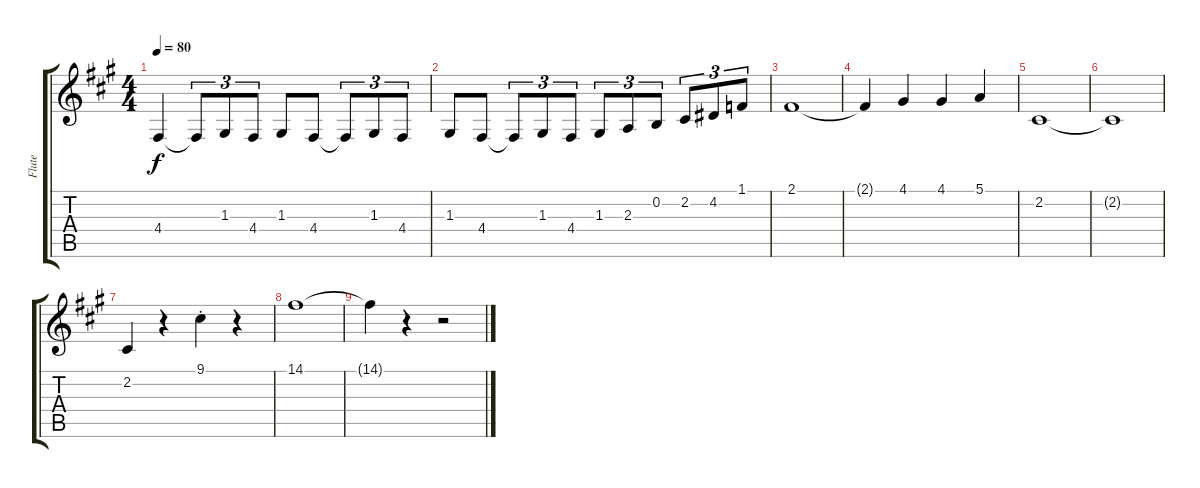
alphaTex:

\track ("Flute" "Flute") {instrument flute}
\staff {score tabs}
\tuning (E4 B3 G3 D3 A2 E2) {hide}
\ts (4 4)
\tempo 80
\clef g2
\ks a
4.4.4{dy f} 4.4{t}.8{tu (3 2)} 1.3.8{tu (3 2)} 4.4.8{tu (3 2)} 1.3.8 4.4.8 4.4{t}.8{tu (3 2)} 1.3.8{tu (3 2)} 4.4.8{tu (3 2)} |
1.3.8 4.4.8 4.4{t}.8{tu (3 2)} 1.3.8{tu (3 2)} 4.4.8{tu (3 2)} 1.3.8{tu (3 2)} 2.3.8{tu (3 2)} 0.2.8{tu (3 2)} 2.2.8{tu (3 2)} 4.2.8{tu (3 2)} 1.1.8{tu (3 2)} |
2.1.1 |
2.1{t}.4 4.1.4 4.1.4 5.1.4 |
2.2.1 |
2.2{t}.1 |
2.2.4 r.4 9.1{st}.4 r.4 |
14.1.1 |
14.1{t}.4 r.4 r.2
